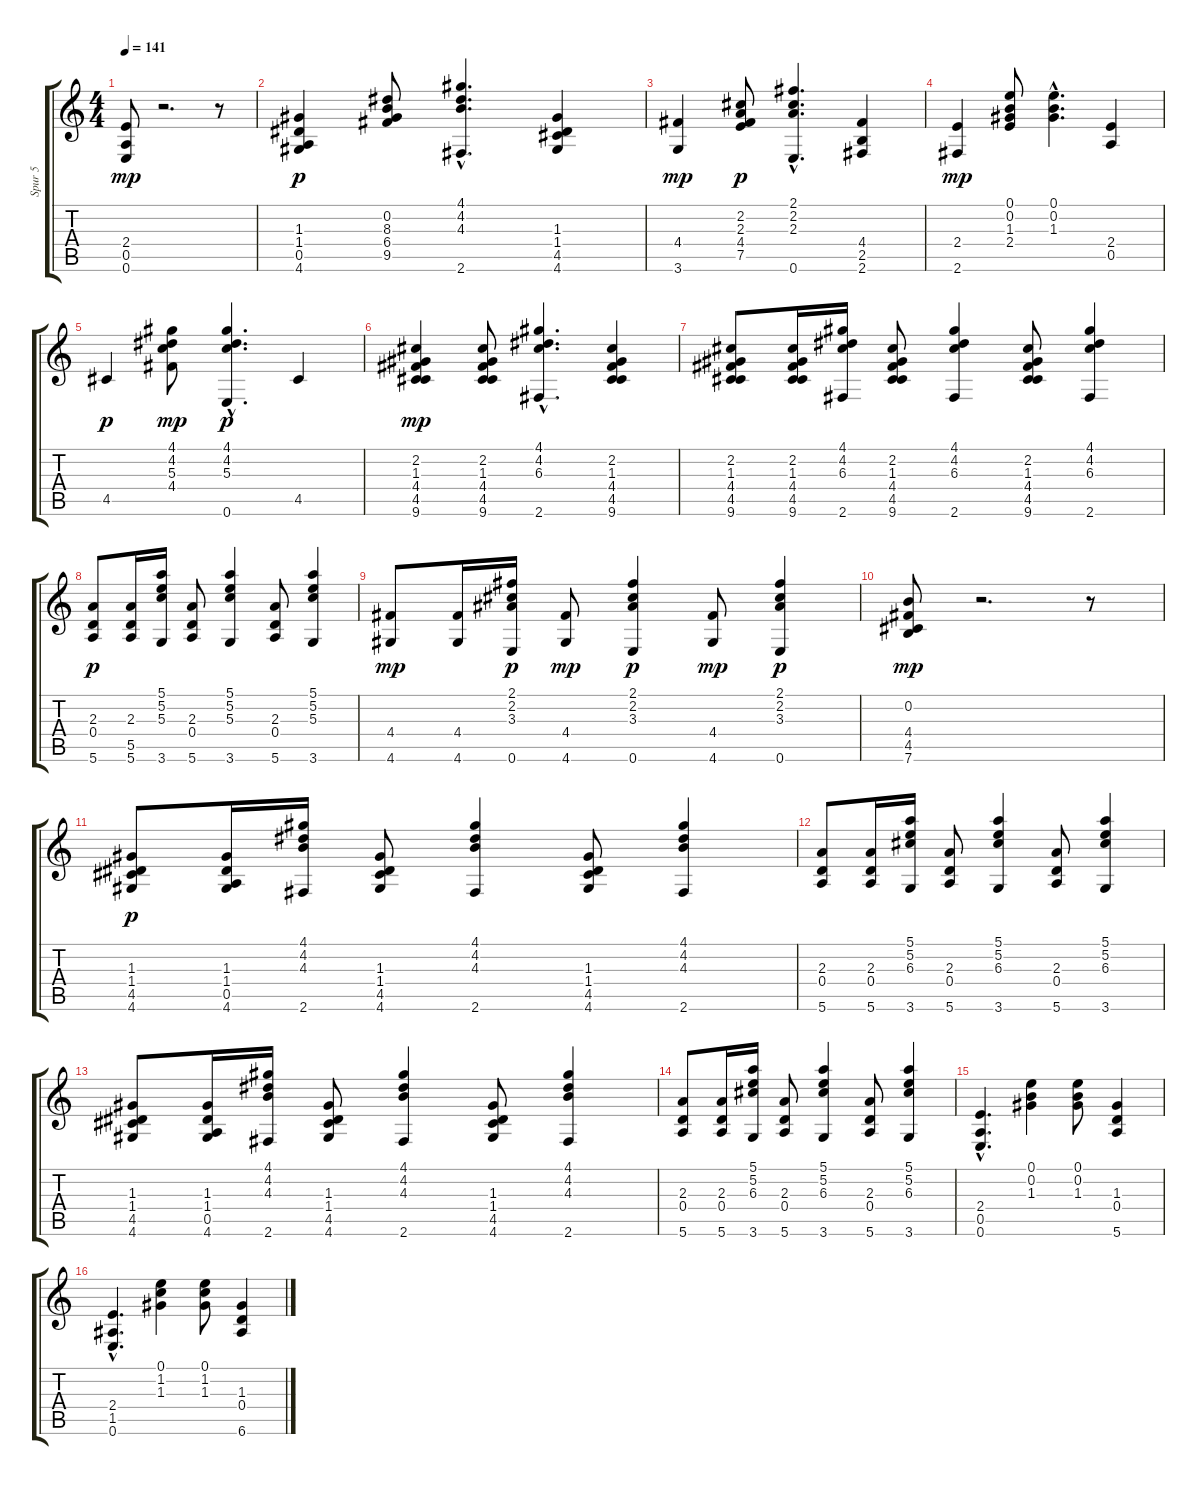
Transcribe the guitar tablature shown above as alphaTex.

\track ("Spur 5" "Spur 5") {instrument acousticguitarsteel}
\staff {score tabs}
\tuning (E4 B3 G3 D3 A2 E2) {hide}
\ts (4 4)
\tempo 141
\clef g2
\ks c
(2.4 0.5 0.6).8{dy mp} r.2{d} r.8 |
(1.3 1.4 0.5 4.6).4{dy p} (0.2 8.3 6.4 9.5).8 (4.1{hac} 4.2{hac} 4.3{hac} 2.6{hac}).4{d} (1.3 1.4 4.5 4.6).4 |
(4.4 3.6).4{dy mp} (2.2 2.3 4.4 7.5).8{dy p} (2.1{hac} 2.2{hac} 2.3{hac} 0.6{hac}).4{d} (4.4 2.5 2.6).4 |
(2.4 2.6).4{dy mp} (0.1 0.2 1.3 2.4).8 (0.1{hac} 0.2{hac} 1.3{hac}).4{d} (2.4 0.5).4 |
4.5.4{dy p} (4.1 4.2 5.3 4.4).8{dy mp} (4.1{hac} 4.2{hac} 5.3{hac} 0.6{hac}).4{d dy p} 4.5.4 |
(2.2 1.3 4.4 4.5 9.6).4{dy mp} (2.2 1.3 4.4 4.5 9.6).8 (4.1{hac} 4.2{hac} 6.3{hac} 2.6{hac}).4{d} (2.2 1.3 4.4 4.5 9.6).4 |
(2.2 1.3 4.4 4.5 9.6).8 (2.2 1.3 4.4 4.5 9.6).16 (4.1 4.2 6.3 2.6).16 (2.2 1.3 4.4 4.5 9.6).8 (4.1 4.2 6.3 2.6).4 (2.2 1.3 4.4 4.5 9.6).8 (4.1 4.2 6.3 2.6).4 |
(2.3 0.4 5.6).8{dy p} (2.3 5.5 5.6).16 (5.1 5.2 5.3 3.6).16 (2.3 0.4 5.6).8 (5.1 5.2 5.3 3.6).4 (2.3 0.4 5.6).8 (5.1 5.2 5.3 3.6).4 |
(4.4 4.6).8{dy mp} (4.4 4.6).16 (2.1 2.2 3.3 0.6).16{dy p} (4.4 4.6).8{dy mp} (2.1 2.2 3.3 0.6).4{dy p} (4.4 4.6).8{dy mp} (2.1 2.2 3.3 0.6).4{dy p} |
(0.2 4.4 4.5 7.6).8{dy mp} r.2{d} r.8 |
(1.3 1.4 4.5 4.6).8{dy p} (1.3 1.4 0.5 4.6).16 (4.1 4.2 4.3 2.6).16 (1.3 1.4 4.5 4.6).8 (4.1 4.2 4.3 2.6).4 (1.3 1.4 4.5 4.6).8 (4.1 4.2 4.3 2.6).4 |
(2.3 0.4 5.6).8 (2.3 0.4 5.6).16 (5.1 5.2 6.3 3.6).16 (2.3 0.4 5.6).8 (5.1 5.2 6.3 3.6).4 (2.3 0.4 5.6).8 (5.1 5.2 6.3 3.6).4 |
(1.3 1.4 4.5 4.6).8 (1.3 1.4 0.5 4.6).16 (4.1 4.2 4.3 2.6).16 (1.3 1.4 4.5 4.6).8 (4.1 4.2 4.3 2.6).4 (1.3 1.4 4.5 4.6).8 (4.1 4.2 4.3 2.6).4 |
(2.3 0.4 5.6).8 (2.3 0.4 5.6).16 (5.1 5.2 6.3 3.6).16 (2.3 0.4 5.6).8 (5.1 5.2 6.3 3.6).4 (2.3 0.4 5.6).8 (5.1 5.2 6.3 3.6).4 |
(2.4{hac} 0.5{hac} 0.6{hac}).4{d} (0.1 0.2 1.3).4 (0.1 0.2 1.3).8 (1.3 0.4 5.6).4 |
(2.4{hac} 1.5{hac} 0.6{hac}).4{d} (0.1 1.2 1.3).4 (0.1 1.2 1.3).8 (1.3 0.4 6.6).4
